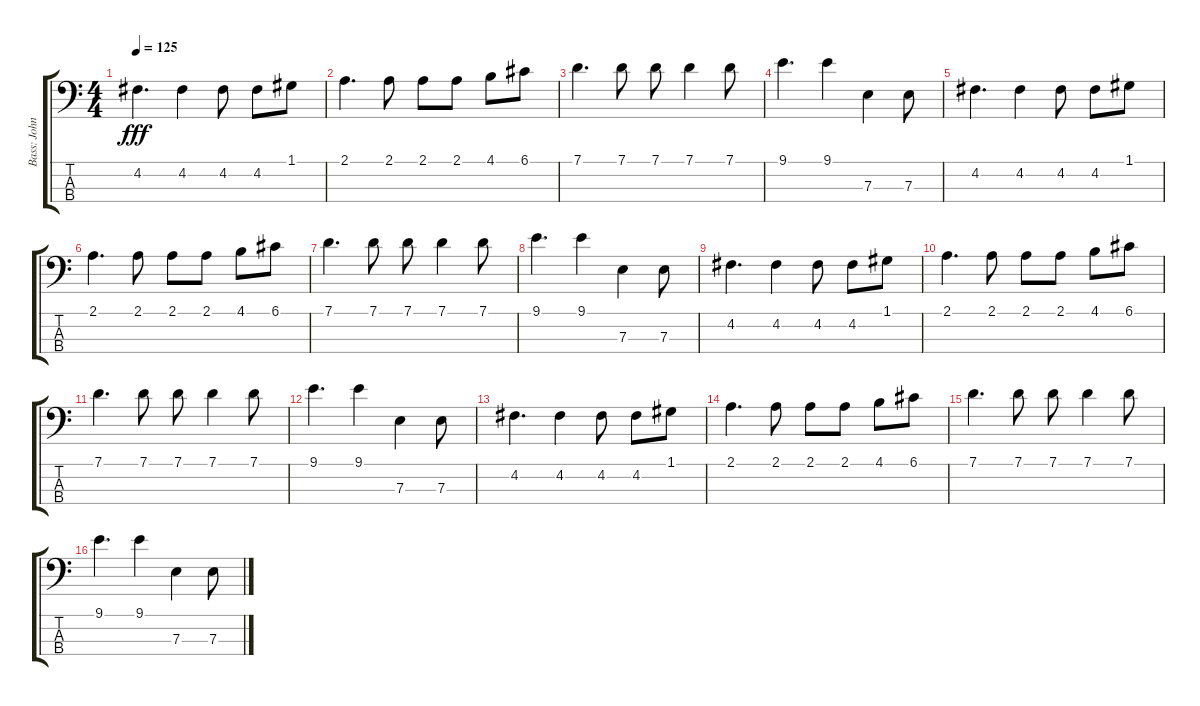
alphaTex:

\track ("Bass: John McVie" "Bass: John") {instrument electricbasspick}
\staff {score tabs}
\tuning (G2 D2 A1 E1) {hide}
\ts (4 4)
\tempo 125
\clef f4
\ks c
4.2.4{d dy fff} 4.2.4 4.2.8 4.2.8 1.1.8 |
2.1.4{d} 2.1.8 2.1.8 2.1.8 4.1.8 6.1.8 |
7.1.4{d} 7.1.8 7.1.8 7.1.4 7.1.8 |
9.1.4{d} 9.1.4 7.3.4 7.3.8 |
4.2.4{d} 4.2.4 4.2.8 4.2.8 1.1.8 |
2.1.4{d} 2.1.8 2.1.8 2.1.8 4.1.8 6.1.8 |
7.1.4{d} 7.1.8 7.1.8 7.1.4 7.1.8 |
9.1.4{d} 9.1.4 7.3.4 7.3.8 |
4.2.4{d} 4.2.4 4.2.8 4.2.8 1.1.8 |
2.1.4{d} 2.1.8 2.1.8 2.1.8 4.1.8 6.1.8 |
7.1.4{d} 7.1.8 7.1.8 7.1.4 7.1.8 |
9.1.4{d} 9.1.4 7.3.4 7.3.8 |
4.2.4{d} 4.2.4 4.2.8 4.2.8 1.1.8 |
2.1.4{d} 2.1.8 2.1.8 2.1.8 4.1.8 6.1.8 |
7.1.4{d} 7.1.8 7.1.8 7.1.4 7.1.8 |
9.1.4{d} 9.1.4 7.3.4 7.3.8
